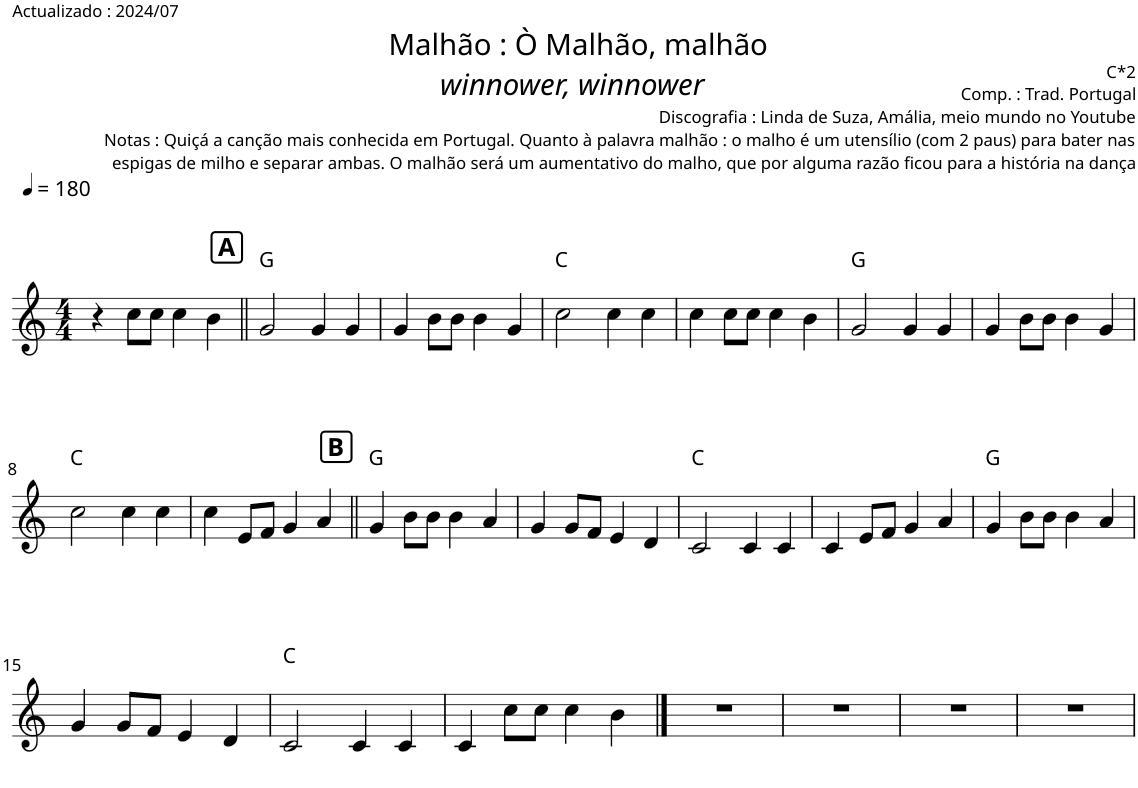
**kern	**harte
*part1	*part1
*staff1	*
*I"Piano	*
*I'Pno	*
*clefG2	*
*k[]	*
*M4/4	*
*MM180	*
=1	=1
4r	.
8cc\L	.
8cc\J	.
4cc\	.
4b\	.
!!LO:REH:place=s1:a:B:cj:fs=12:t=A
=2||	=2||
2g/	G:maj
4g/	.
4g/	.
=3	=3
4g/	.
8b\L	.
8b\J	.
4b\	.
4g/	.
=4	=4
2cc\	C:maj
4cc\	.
4cc\	.
=5	=5
4cc\	.
8cc\L	.
8cc\J	.
4cc\	.
4b\	.
=6	=6
2g/	G:maj
4g/	.
4g/	.
=7	=7
4g/	.
8b\L	.
8b\J	.
4b\	.
4g/	.
!!LO:LB:g=z
=8	=8
2cc\	C:maj
4cc\	.
4cc\	.
=9	=9
4cc\	.
8e/L	.
8f/J	.
4g/	.
4a/	.
!!LO:REH:place=s1:a:B:cj:fs=12:t=B
=10||	=10||
4g/	G:maj
8b\L	.
8b\J	.
4b\	.
4a/	.
=11	=11
4g/	.
8g/L	.
8f/J	.
4e/	.
4d/	.
=12	=12
2c/	C:maj
4c/	.
4c/	.
=13	=13
4c/	.
8e/L	.
8f/J	.
4g/	.
4a/	.
=14	=14
4g/	G:maj
8b\L	.
8b\J	.
4b\	.
4a/	.
!!LO:LB:g=z
=15	=15
4g/	.
8g/L	.
8f/J	.
4e/	.
4d/	.
=16	=16
2c/	C:maj
4c/	.
4c/	.
=17	=17
4c/	.
8cc\L	.
8cc\J	.
4cc\	.
4b\	.
==18	==18
1r	.
=19	=19
1r	.
=20	=20
1r	.
=21	=21
1r	.
=	=
*-	*-
